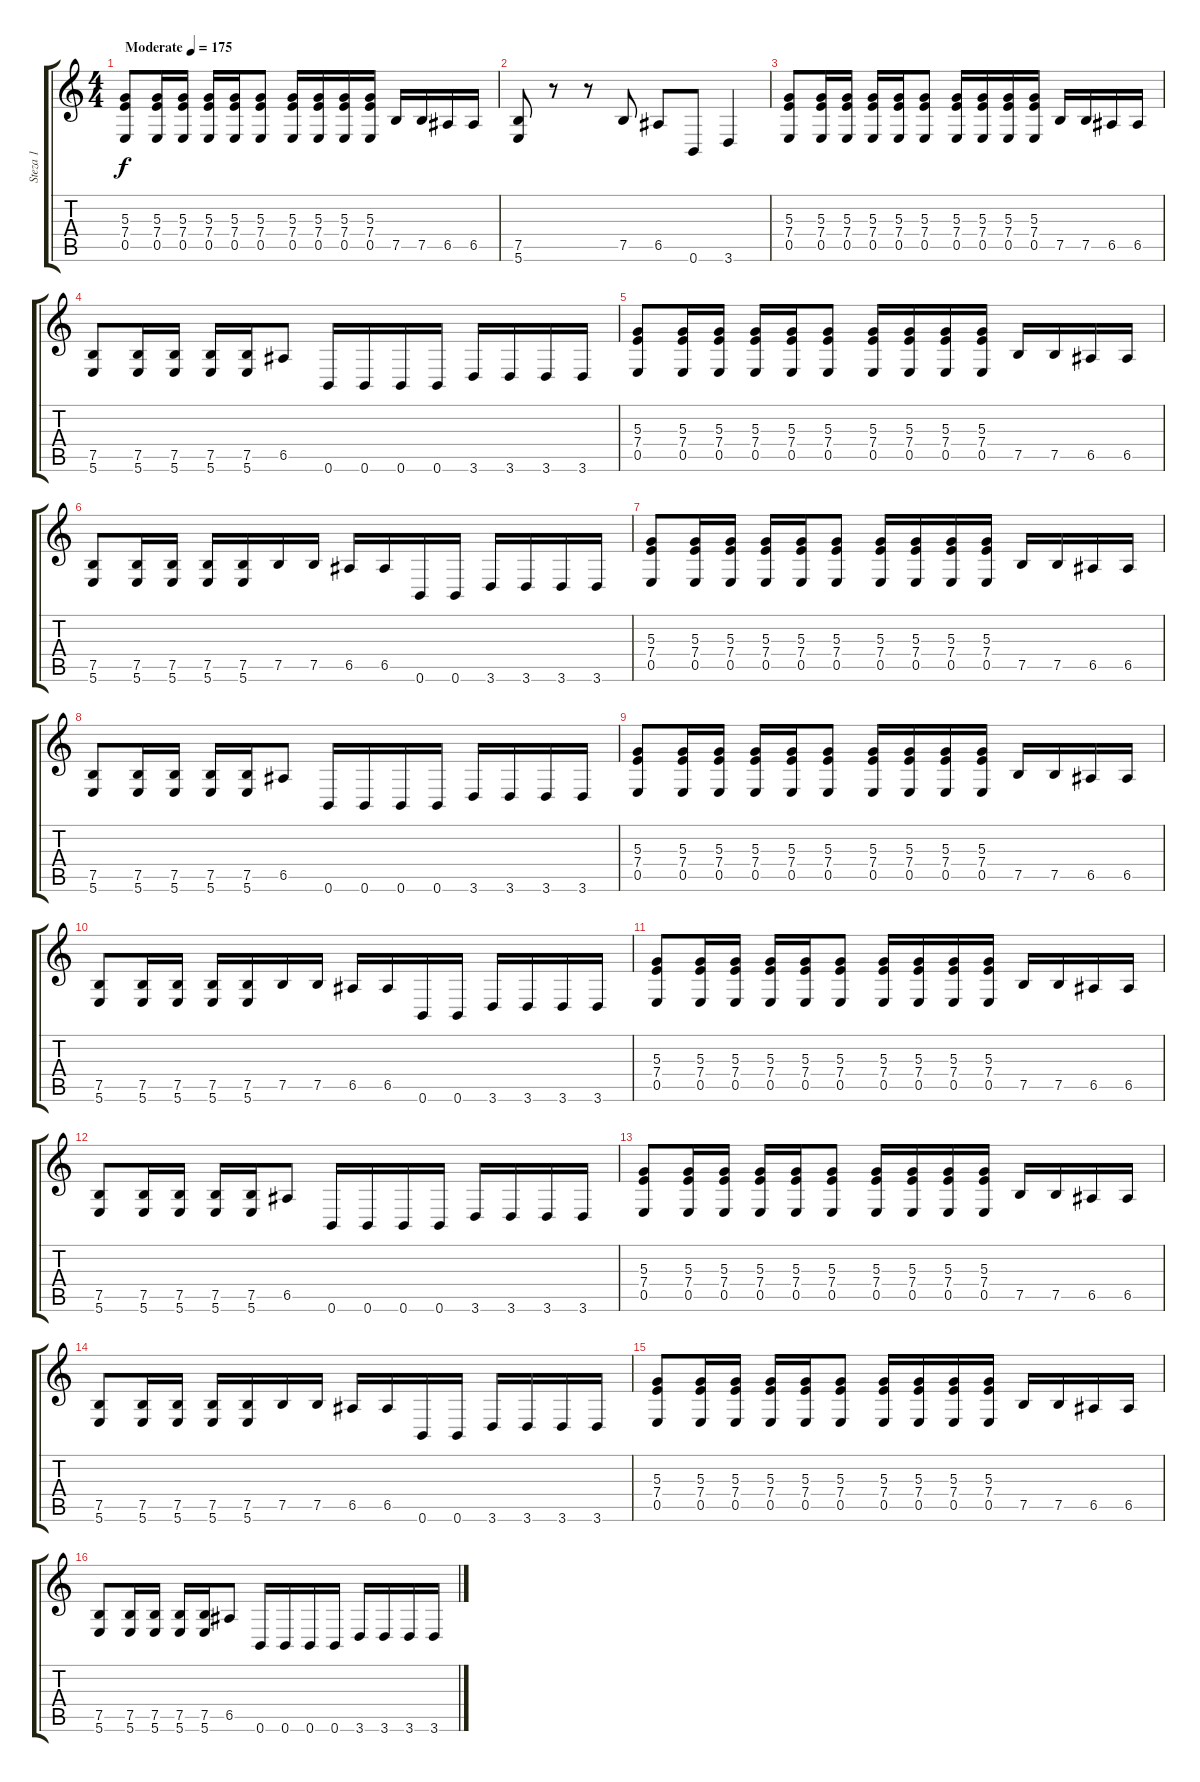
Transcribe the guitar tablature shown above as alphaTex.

\track ("Steza 1" "Steza 1") {instrument distortionguitar}
\staff {score tabs}
\tuning (B3 Gb3 D3 A2 E2 B1) {hide}
\ts (4 4)
\tempo (175 "Moderate")
\clef g2
\ks c
(5.3 7.4 0.5).8{dy f instrument distortionguitar} (5.3 7.4 0.5).16 (5.3 7.4 0.5).16 (5.3 7.4 0.5).16 (5.3 7.4 0.5).16 (5.3 7.4 0.5).8 (5.3 7.4 0.5).16 (5.3 7.4 0.5).16 (5.3 7.4 0.5).16 (5.3 7.4 0.5).16 7.5.16 7.5.16 6.5.16 6.5.16 |
(7.5 5.6).8 r.8 r.8 7.5.8 6.5.8 0.6.8 3.6.4 |
(5.3 7.4 0.5).8 (5.3 7.4 0.5).16 (5.3 7.4 0.5).16 (5.3 7.4 0.5).16 (5.3 7.4 0.5).16 (5.3 7.4 0.5).8 (5.3 7.4 0.5).16 (5.3 7.4 0.5).16 (5.3 7.4 0.5).16 (5.3 7.4 0.5).16 7.5.16 7.5.16 6.5.16 6.5.16 |
(7.5 5.6).8 (7.5 5.6).16 (7.5 5.6).16 (7.5 5.6).16 (7.5 5.6).16 6.5.8 0.6.16 0.6.16 0.6.16 0.6.16 3.6.16 3.6.16 3.6.16 3.6.16 |
(5.3 7.4 0.5).8 (5.3 7.4 0.5).16 (5.3 7.4 0.5).16 (5.3 7.4 0.5).16 (5.3 7.4 0.5).16 (5.3 7.4 0.5).8 (5.3 7.4 0.5).16 (5.3 7.4 0.5).16 (5.3 7.4 0.5).16 (5.3 7.4 0.5).16 7.5.16 7.5.16 6.5.16 6.5.16 |
(7.5 5.6).8 (7.5 5.6).16 (7.5 5.6).16 (7.5 5.6).16 (7.5 5.6).16 7.5.16 7.5.16 6.5.16 6.5.16 0.6.16 0.6.16 3.6.16 3.6.16 3.6.16 3.6.16 |
(5.3 7.4 0.5).8 (5.3 7.4 0.5).16 (5.3 7.4 0.5).16 (5.3 7.4 0.5).16 (5.3 7.4 0.5).16 (5.3 7.4 0.5).8 (5.3 7.4 0.5).16 (5.3 7.4 0.5).16 (5.3 7.4 0.5).16 (5.3 7.4 0.5).16 7.5.16 7.5.16 6.5.16 6.5.16 |
(7.5 5.6).8 (7.5 5.6).16 (7.5 5.6).16 (7.5 5.6).16 (7.5 5.6).16 6.5.8 0.6.16 0.6.16 0.6.16 0.6.16 3.6.16 3.6.16 3.6.16 3.6.16 |
(5.3 7.4 0.5).8 (5.3 7.4 0.5).16 (5.3 7.4 0.5).16 (5.3 7.4 0.5).16 (5.3 7.4 0.5).16 (5.3 7.4 0.5).8 (5.3 7.4 0.5).16 (5.3 7.4 0.5).16 (5.3 7.4 0.5).16 (5.3 7.4 0.5).16 7.5.16 7.5.16 6.5.16 6.5.16 |
(7.5 5.6).8 (7.5 5.6).16 (7.5 5.6).16 (7.5 5.6).16 (7.5 5.6).16 7.5.16 7.5.16 6.5.16 6.5.16 0.6.16 0.6.16 3.6.16 3.6.16 3.6.16 3.6.16 |
(5.3 7.4 0.5).8 (5.3 7.4 0.5).16 (5.3 7.4 0.5).16 (5.3 7.4 0.5).16 (5.3 7.4 0.5).16 (5.3 7.4 0.5).8 (5.3 7.4 0.5).16 (5.3 7.4 0.5).16 (5.3 7.4 0.5).16 (5.3 7.4 0.5).16 7.5.16 7.5.16 6.5.16 6.5.16 |
(7.5 5.6).8 (7.5 5.6).16 (7.5 5.6).16 (7.5 5.6).16 (7.5 5.6).16 6.5.8 0.6.16 0.6.16 0.6.16 0.6.16 3.6.16 3.6.16 3.6.16 3.6.16 |
(5.3 7.4 0.5).8 (5.3 7.4 0.5).16 (5.3 7.4 0.5).16 (5.3 7.4 0.5).16 (5.3 7.4 0.5).16 (5.3 7.4 0.5).8 (5.3 7.4 0.5).16 (5.3 7.4 0.5).16 (5.3 7.4 0.5).16 (5.3 7.4 0.5).16 7.5.16 7.5.16 6.5.16 6.5.16 |
(7.5 5.6).8 (7.5 5.6).16 (7.5 5.6).16 (7.5 5.6).16 (7.5 5.6).16 7.5.16 7.5.16 6.5.16 6.5.16 0.6.16 0.6.16 3.6.16 3.6.16 3.6.16 3.6.16 |
(5.3 7.4 0.5).8 (5.3 7.4 0.5).16 (5.3 7.4 0.5).16 (5.3 7.4 0.5).16 (5.3 7.4 0.5).16 (5.3 7.4 0.5).8 (5.3 7.4 0.5).16 (5.3 7.4 0.5).16 (5.3 7.4 0.5).16 (5.3 7.4 0.5).16 7.5.16 7.5.16 6.5.16 6.5.16 |
(7.5 5.6).8 (7.5 5.6).16 (7.5 5.6).16 (7.5 5.6).16 (7.5 5.6).16 6.5.8 0.6.16 0.6.16 0.6.16 0.6.16 3.6.16 3.6.16 3.6.16 3.6.16
